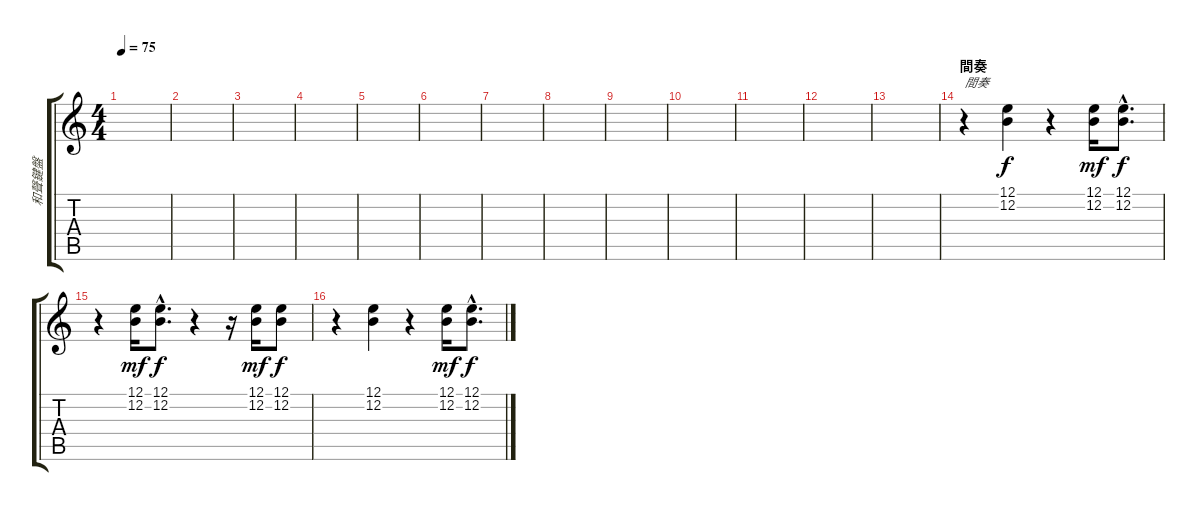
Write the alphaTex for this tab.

\track ("和聲鍵盤" "和聲鍵盤") {instrument brightacousticpiano}
\staff {score tabs}
\tuning (E4 B3 G3 D3 A2 E2) {hide}
\ts (4 4)
\tempo 75
\clef g2
\ks c
|
\section ("" "")
|
|
|
|
\section ("" "")
|
|
|
|
|
|
|
|
\section ("" "間奏")
r.4{txt "間奏" volume 11 instrument brightacousticpiano} (12.1 12.2).4 r.4 (12.1 12.2).16{dy mf} (12.1{hac} 12.2{hac}).8{d dy f} |
r.4 (12.1 12.2).16{dy mf} (12.1{hac} 12.2{hac}).8{d dy f} r.4 r.16 (12.1 12.2).16{dy mf} (12.1 12.2).8{dy f} |
r.4 (12.1 12.2).4 r.4 (12.1 12.2).16{dy mf} (12.1{hac} 12.2{hac}).8{d dy f}
